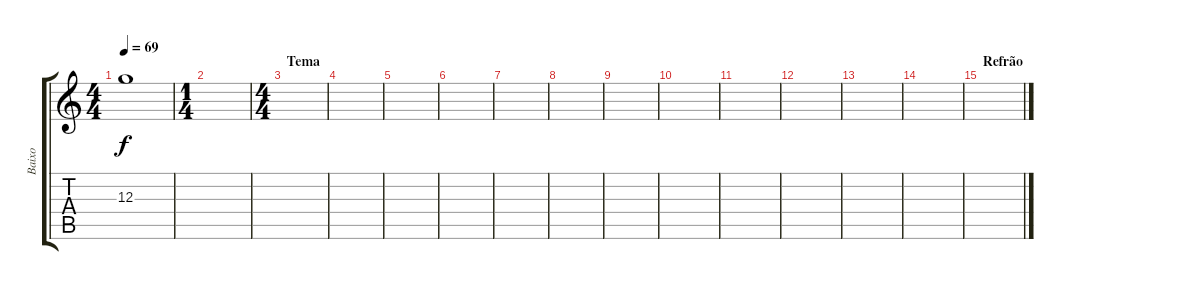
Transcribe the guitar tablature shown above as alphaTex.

\track ("Baixo" "Baixo") {instrument electricbassfinger}
\staff {score tabs}
\tuning (E4 B3 G3 D3 A2 E2) {hide}
\ts (4 4)
\tempo 69
\clef g2
\ks c
12.3.1{dy f} |
\ts (1 4)
|
\ts (4 4)
\section ("" "Tema")
|
|
|
|
|
|
|
|
|
|
|
|
\section ("" "Refrão")
